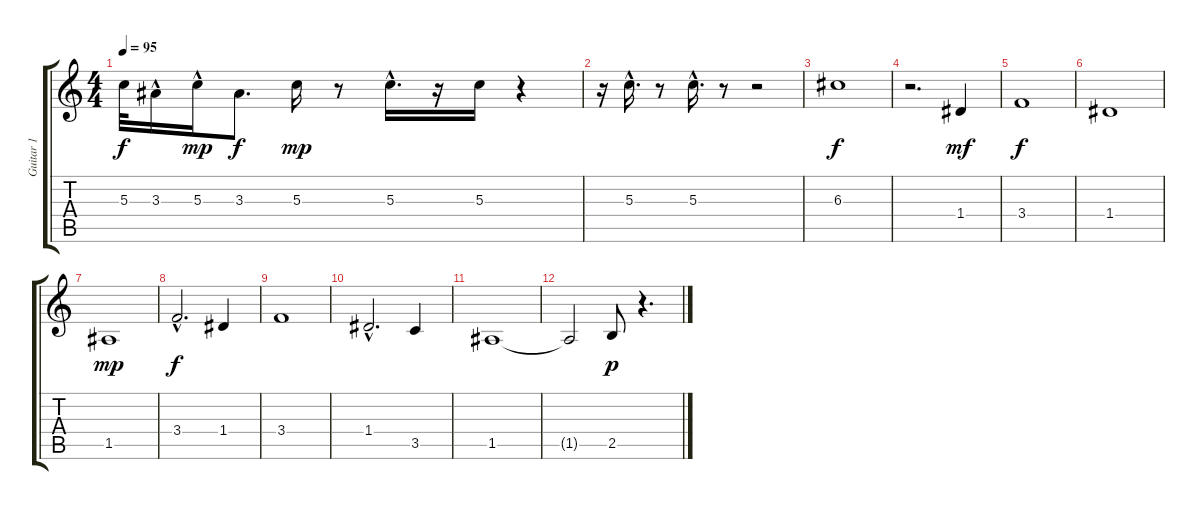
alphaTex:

\track ("Guitar 1" "Guitar 1") {instrument distortionguitar}
\staff {score tabs}
\tuning (E4 B3 G3 D3 A2 E2) {hide}
\ts (4 4)
\tempo 95
\clef g2
\ks c
5.3{t}.32{dy f} 3.3{hac}.16 5.3{hac}.16{dy mp} 3.3.8{d dy f} 5.3.16{dy mp} r.8 5.3{hac}.16{d} r.16 5.3.16 r.4 |
r.16 5.3{hac}.16{d} r.8 5.3{hac}.16{d} r.8 r.2 |
6.3.1{dy f} |
r.2{d} 1.4.4{dy mf instrument overdrivenguitar} |
3.4.1{dy f} |
1.4.1 |
1.5.1{dy mp} |
3.4{hac}.2{d dy f} 1.4.4 |
3.4.1 |
1.4{hac}.2{d} 3.5.4 |
1.5.1 |
1.5{t}.2 2.5.8{dy p} r.4{d}
